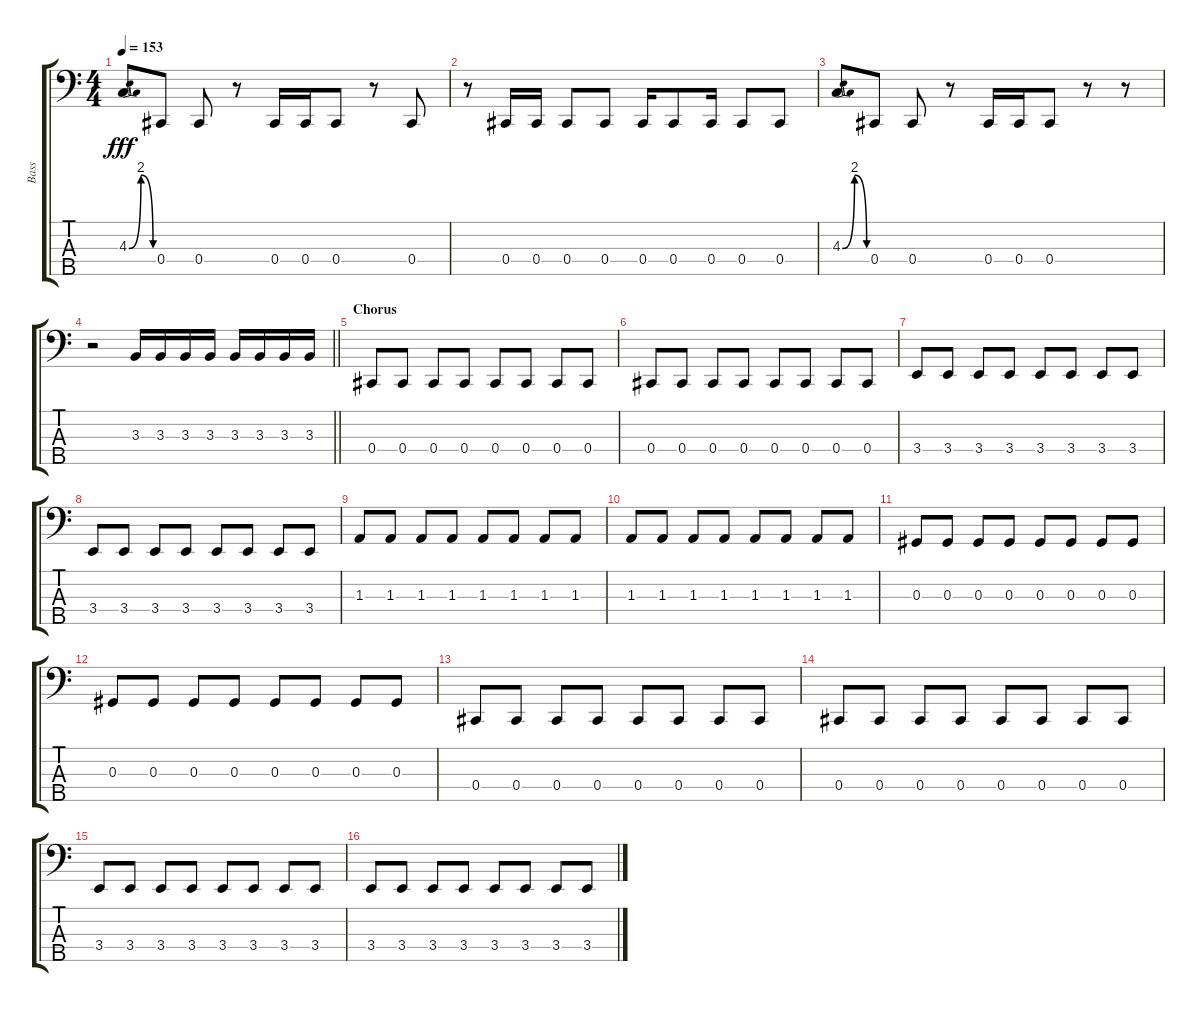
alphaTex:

\track ("Bass" "Bass") {instrument electricbassfinger}
\staff {score tabs}
\tuning (Gb2 Db2 Ab1 Db1 Ab0) {hide}
\ts (4 4)
\tempo 153
\clef f4
\ks c
4.3{be (bendrelease 0 0 30 8 30 8 60 0)}.8{dy fff} 0.4.8 0.4.8 r.8 0.4.16 0.4.16 0.4.8 r.8 0.4.8 |
r.8 0.4.16 0.4.16 0.4.8 0.4.8 0.4.16 0.4.8 0.4.16 0.4.8 0.4.8 |
4.3{be (bendrelease 0 0 30 8 30 8 60 0)}.8 0.4.8 0.4.8 r.8 0.4.16 0.4.16 0.4.8 r.8 r.8 |
\barLineRight lightlight
r.2 3.3.16 3.3.16 3.3.16 3.3.16 3.3.16 3.3.16 3.3.16 3.3.16 |
\section ("" "Chorus")
0.4.8 0.4.8 0.4.8 0.4.8 0.4.8 0.4.8 0.4.8 0.4.8 |
0.4.8 0.4.8 0.4.8 0.4.8 0.4.8 0.4.8 0.4.8 0.4.8 |
3.4.8 3.4.8 3.4.8 3.4.8 3.4.8 3.4.8 3.4.8 3.4.8 |
3.4.8 3.4.8 3.4.8 3.4.8 3.4.8 3.4.8 3.4.8 3.4.8 |
1.3.8 1.3.8 1.3.8 1.3.8 1.3.8 1.3.8 1.3.8 1.3.8 |
1.3.8 1.3.8 1.3.8 1.3.8 1.3.8 1.3.8 1.3.8 1.3.8 |
0.3.8 0.3.8 0.3.8 0.3.8 0.3.8 0.3.8 0.3.8 0.3.8 |
0.3.8 0.3.8 0.3.8 0.3.8 0.3.8 0.3.8 0.3.8 0.3.8 |
0.4.8 0.4.8 0.4.8 0.4.8 0.4.8 0.4.8 0.4.8 0.4.8 |
0.4.8 0.4.8 0.4.8 0.4.8 0.4.8 0.4.8 0.4.8 0.4.8 |
3.4.8 3.4.8 3.4.8 3.4.8 3.4.8 3.4.8 3.4.8 3.4.8 |
3.4.8 3.4.8 3.4.8 3.4.8 3.4.8 3.4.8 3.4.8 3.4.8
